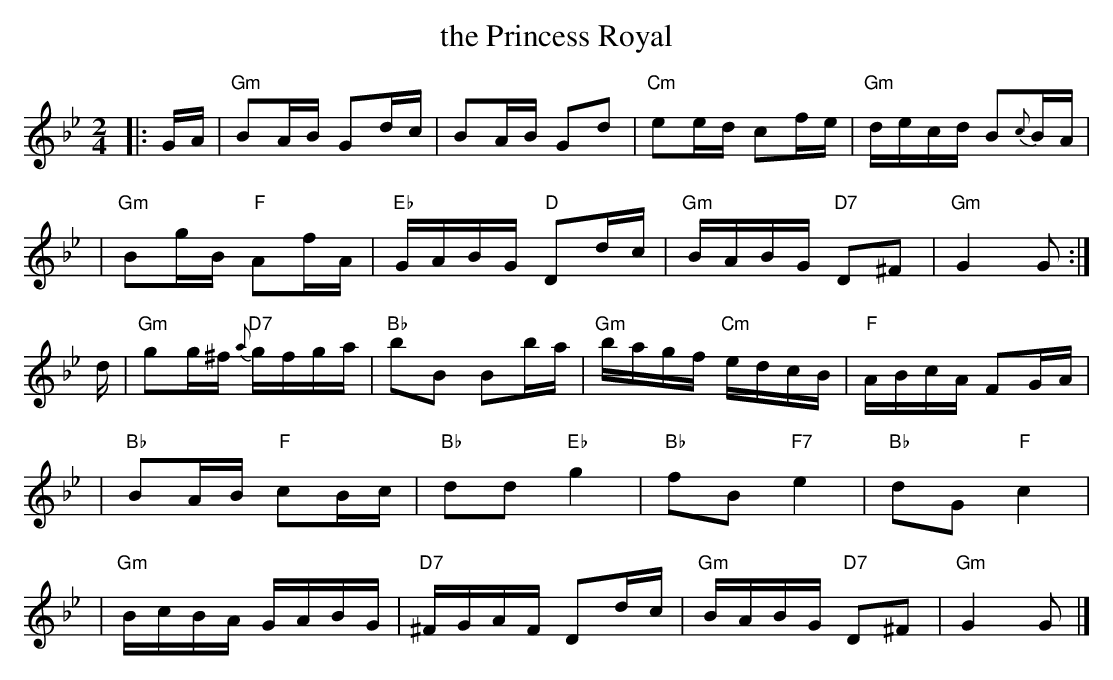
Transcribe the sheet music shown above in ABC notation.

X:1
T:the Princess Royal
M:2/4
L:1/16
K:Gm
|: GA \
| "Gm"B2AB G2dc | B2AB G2d2 | "Cm"e2ed c2fe | "Gm"decd B2{c}BA |
| "Gm"B2gB "F"A2fA | "Eb"GABG "D"D2dc | "Gm"BABG "D7"D2^F2 | "Gm"G4 G2 :|
d \
| "Gm"g2g^f "D7"{a}gfga | "Bb"b2B2 B2ba | "Gm"bagf "Cm"edcB | "F"ABcA F2GA |
| "Bb"B2AB "F"c2Bc | "Bb"d2d2 "Eb"g4 | "Bb"f2B2 "F7"e4 | "Bb"d2G2 "F"c4 |
| "Gm"BcBA GABG | "D7"^FGAF D2dc | "Gm"BABG "D7"D2^F2 | "Gm"G4 G2 |]
